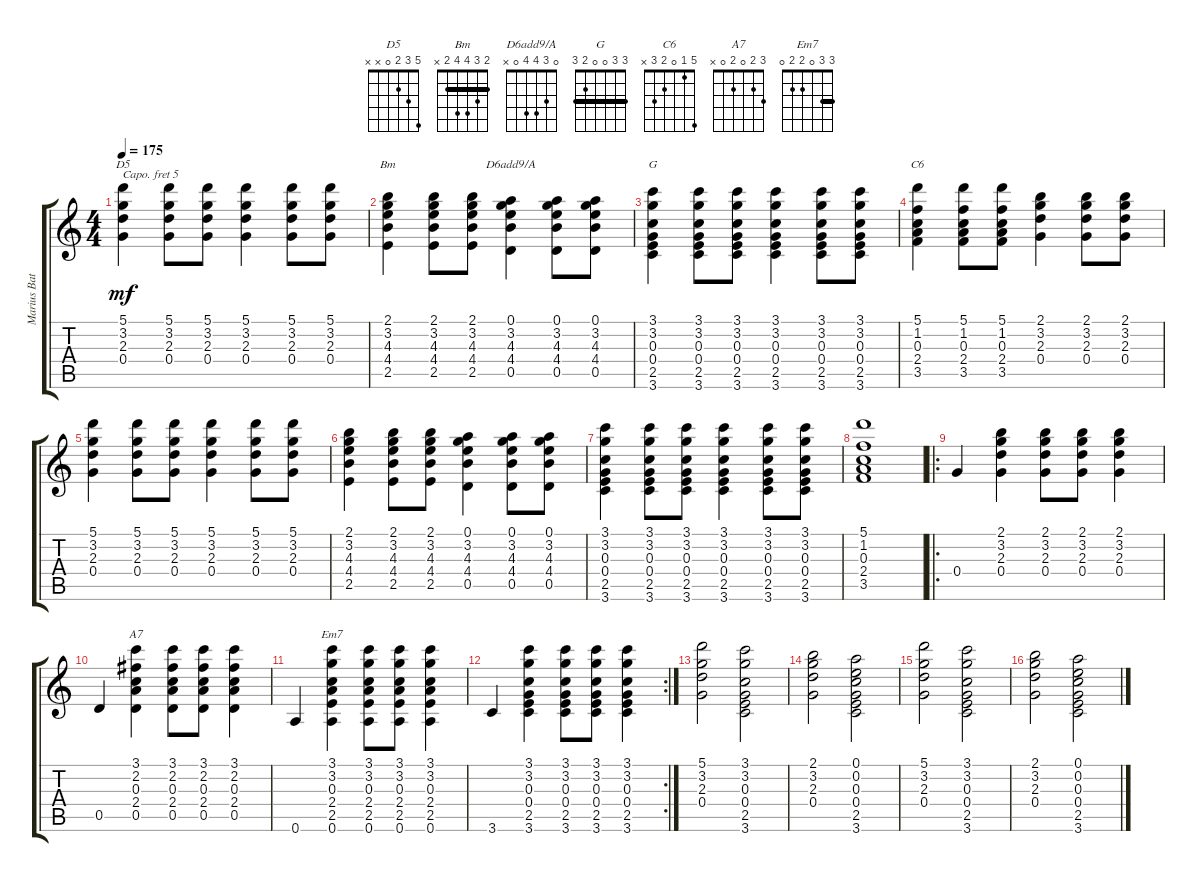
\track ("Marius Batu" "Marius Bat") {instrument acousticguitarsteel}
\staff {score tabs}
\capo 5
\tuning (E4 B3 G3 D3 A2 E2) {hide}
\chord ("D5" 5 3 2 0 x x)
\chord ("Bm" 2 3 4 4 2 x) {barre 2}
\chord ("D6add9/A" 0 3 4 4 0 x)
\chord ("G" 3 3 0 0 2 3) {barre 3}
\chord ("C6" 5 1 0 2 3 x)
\chord ("A7" 3 2 0 2 0 x)
\chord ("Em7" 3 3 0 2 2 0) {barre 3}
\ts (4 4)
\tempo 175
\clef g2
\ks c
(5.1 3.2 2.3 0.4).4{ch "D5" dy mf instrument acousticguitarsteel} (5.1 3.2 2.3 0.4).8 (5.1 3.2 2.3 0.4).8 (5.1 3.2 2.3 0.4).4 (5.1 3.2 2.3 0.4).8 (5.1 3.2 2.3 0.4).8 |
(2.1 3.2 4.3 4.4 2.5).4{ch "Bm"} (2.1 3.2 4.3 4.4 2.5).8 (2.1 3.2 4.3 4.4 2.5).8 (0.1 3.2 4.3 4.4 0.5).4{ch "D6add9/A"} (0.1 3.2 4.3 4.4 0.5).8 (0.1 3.2 4.3 4.4 0.5).8 |
(3.1 3.2 0.3 0.4 2.5 3.6).4{ch "G"} (3.1 3.2 0.3 0.4 2.5 3.6).8 (3.1 3.2 0.3 0.4 2.5 3.6).8 (3.1 3.2 0.3 0.4 2.5 3.6).4 (3.1 3.2 0.3 0.4 2.5 3.6).8 (3.1 3.2 0.3 0.4 2.5 3.6).8 |
(5.1 1.2 0.3 2.4 3.5).4{ch "C6"} (5.1 1.2 0.3 2.4 3.5).8 (5.1 1.2 0.3 2.4 3.5).8 (2.1 3.2 2.3 0.4).4 (2.1 3.2 2.3 0.4).8 (2.1 3.2 2.3 0.4).8 |
(5.1 3.2 2.3 0.4).4 (5.1 3.2 2.3 0.4).8 (5.1 3.2 2.3 0.4).8 (5.1 3.2 2.3 0.4).4 (5.1 3.2 2.3 0.4).8 (5.1 3.2 2.3 0.4).8 |
(2.1 3.2 4.3 4.4 2.5).4 (2.1 3.2 4.3 4.4 2.5).8 (2.1 3.2 4.3 4.4 2.5).8 (0.1 3.2 4.3 4.4 0.5).4 (0.1 3.2 4.3 4.4 0.5).8 (0.1 3.2 4.3 4.4 0.5).8 |
(3.1 3.2 0.3 0.4 2.5 3.6).4 (3.1 3.2 0.3 0.4 2.5 3.6).8 (3.1 3.2 0.3 0.4 2.5 3.6).8 (3.1 3.2 0.3 0.4 2.5 3.6).4 (3.1 3.2 0.3 0.4 2.5 3.6).8 (3.1 3.2 0.3 0.4 2.5 3.6).8 |
(5.1 1.2 0.3 2.4 3.5).1 |
\ro
0.4.4 (2.1 3.2 2.3 0.4).4 (2.1 3.2 2.3 0.4).8 (2.1 3.2 2.3 0.4).8 (2.1 3.2 2.3 0.4).4 |
0.5.4 (3.1 2.2 0.3 2.4 0.5).4{ch "A7"} (3.1 2.2 0.3 2.4 0.5).8 (3.1 2.2 0.3 2.4 0.5).8 (3.1 2.2 0.3 2.4 0.5).4 |
0.6.4 (3.1 3.2 0.3 2.4 2.5 0.6).4{ch "Em7"} (3.1 3.2 0.3 2.4 2.5 0.6).8 (3.1 3.2 0.3 2.4 2.5 0.6).8 (3.1 3.2 0.3 2.4 2.5 0.6).4 |
\rc 2
3.6.4 (3.1 3.2 0.3 0.4 2.5 3.6).4 (3.1 3.2 0.3 0.4 2.5 3.6).8 (3.1 3.2 0.3 0.4 2.5 3.6).8 (3.1 3.2 0.3 0.4 2.5 3.6).4 |
(5.1 3.2 2.3 0.4).2 (3.1 3.2 0.3 0.4 2.5 3.6).2 |
(2.1 3.2 2.3 0.4).2 (0.1 0.2 0.3 0.4 2.5 3.6).2 |
(5.1 3.2 2.3 0.4).2 (3.1 3.2 0.3 0.4 2.5 3.6).2 |
(2.1 3.2 2.3 0.4).2 (0.1 0.2 0.3 0.4 2.5 3.6).2
